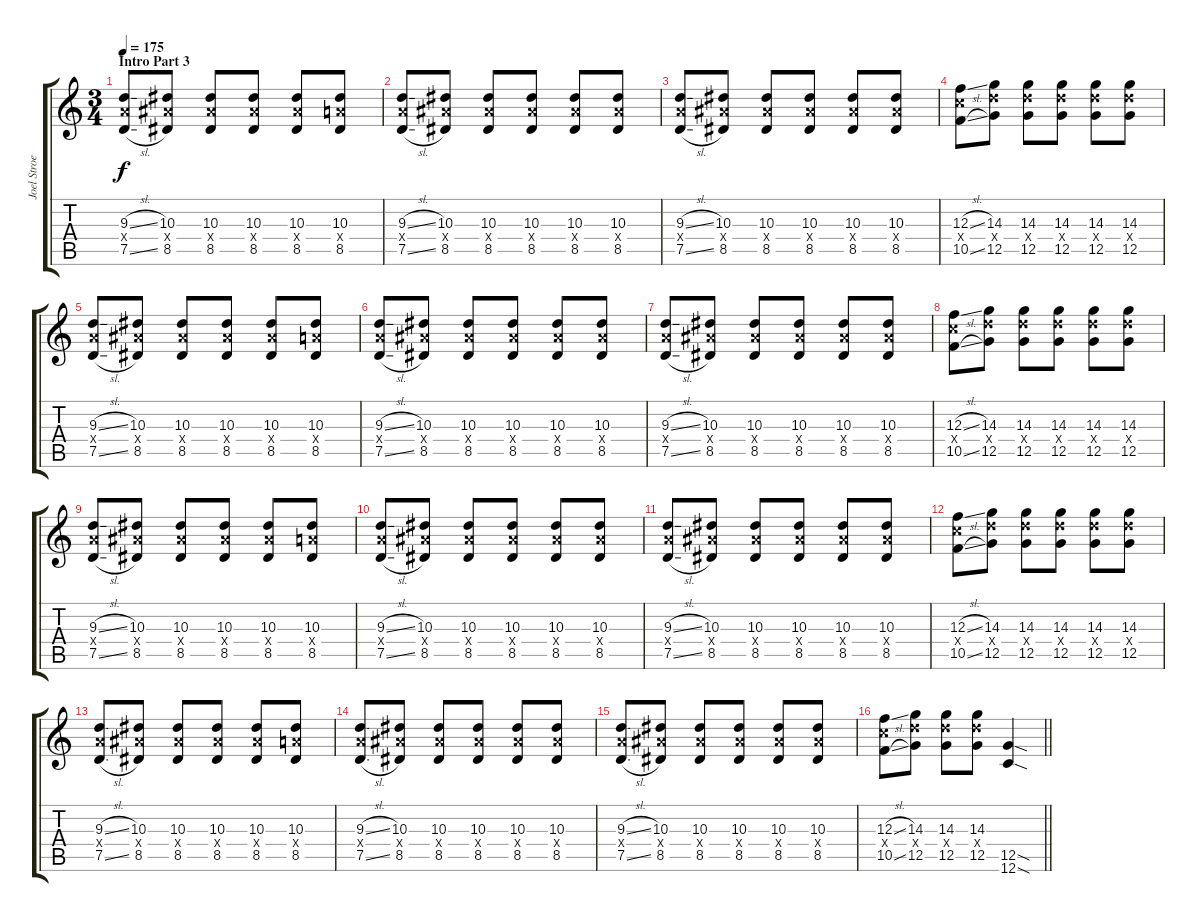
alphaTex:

\track ("Joel Stroetzel" "Joel Stroe") {instrument distortionguitar}
\staff {score tabs}
\tuning (D4 A3 F3 C3 G2 C2) {hide}
\ts (3 4)
\section ("" "Intro Part 3")
\tempo 175
\clef g2
\ks c
(9.3{sl} 9.4{x} 7.5{sl}).8{dy f} (10.3 10.4{x} 8.5).8 (10.3 10.4{x} 8.5).8 (10.3 10.4{x} 8.5).8 (10.3 10.4{x} 8.5).8 (10.3 9.4{x} 8.5).8 |
(9.3{sl} 9.4{x} 7.5{sl}).8 (10.3 10.4{x} 8.5).8 (10.3 10.4{x} 8.5).8 (10.3 10.4{x} 8.5).8 (10.3 10.4{x} 8.5).8 (10.3 10.4{x} 8.5).8 |
(9.3{sl} 9.4{x} 7.5{sl}).8 (10.3 10.4{x} 8.5).8 (10.3 10.4{x} 8.5).8 (10.3 10.4{x} 8.5).8 (10.3 10.4{x} 8.5).8 (10.3 10.4{x} 8.5).8 |
(12.3{sl} 12.4{x} 10.5{sl}).8 (14.3 14.4{x} 12.5).8 (14.3 14.4{x} 12.5).8 (14.3 14.4{x} 12.5).8 (14.3 14.4{x} 12.5).8 (14.3 14.4{x} 12.5).8 |
(9.3{sl} 9.4{x} 7.5{sl}).8 (10.3 10.4{x} 8.5).8 (10.3 10.4{x} 8.5).8 (10.3 10.4{x} 8.5).8 (10.3 10.4{x} 8.5).8 (10.3 9.4{x} 8.5).8 |
(9.3{sl} 9.4{x} 7.5{sl}).8 (10.3 10.4{x} 8.5).8 (10.3 10.4{x} 8.5).8 (10.3 10.4{x} 8.5).8 (10.3 10.4{x} 8.5).8 (10.3 10.4{x} 8.5).8 |
(9.3{sl} 9.4{x} 7.5{sl}).8 (10.3 10.4{x} 8.5).8 (10.3 10.4{x} 8.5).8 (10.3 10.4{x} 8.5).8 (10.3 10.4{x} 8.5).8 (10.3 10.4{x} 8.5).8 |
(12.3{sl} 12.4{x} 10.5{sl}).8 (14.3 14.4{x} 12.5).8 (14.3 14.4{x} 12.5).8 (14.3 14.4{x} 12.5).8 (14.3 14.4{x} 12.5).8 (14.3 14.4{x} 12.5).8 |
(9.3{sl} 9.4{x} 7.5{sl}).8 (10.3 10.4{x} 8.5).8 (10.3 10.4{x} 8.5).8 (10.3 10.4{x} 8.5).8 (10.3 10.4{x} 8.5).8 (10.3 9.4{x} 8.5).8 |
(9.3{sl} 9.4{x} 7.5{sl}).8 (10.3 10.4{x} 8.5).8 (10.3 10.4{x} 8.5).8 (10.3 10.4{x} 8.5).8 (10.3 10.4{x} 8.5).8 (10.3 10.4{x} 8.5).8 |
(9.3{sl} 9.4{x} 7.5{sl}).8 (10.3 10.4{x} 8.5).8 (10.3 10.4{x} 8.5).8 (10.3 10.4{x} 8.5).8 (10.3 10.4{x} 8.5).8 (10.3 10.4{x} 8.5).8 |
(12.3{sl} 12.4{x} 10.5{sl}).8 (14.3 14.4{x} 12.5).8 (14.3 14.4{x} 12.5).8 (14.3 14.4{x} 12.5).8 (14.3 14.4{x} 12.5).8 (14.3 14.4{x} 12.5).8 |
(9.3{sl} 9.4{x} 7.5{sl}).8 (10.3 10.4{x} 8.5).8 (10.3 10.4{x} 8.5).8 (10.3 10.4{x} 8.5).8 (10.3 10.4{x} 8.5).8 (10.3 9.4{x} 8.5).8 |
(9.3{sl} 9.4{x} 7.5{sl}).8 (10.3 10.4{x} 8.5).8 (10.3 10.4{x} 8.5).8 (10.3 10.4{x} 8.5).8 (10.3 10.4{x} 8.5).8 (10.3 10.4{x} 8.5).8 |
(9.3{sl} 9.4{x} 7.5{sl}).8 (10.3 10.4{x} 8.5).8 (10.3 10.4{x} 8.5).8 (10.3 10.4{x} 8.5).8 (10.3 10.4{x} 8.5).8 (10.3 10.4{x} 8.5).8 |
\barLineRight lightlight
(12.3{sl} 12.4{x} 10.5{sl}).8 (14.3 14.4{x} 12.5).8 (14.3 14.4{x} 12.5).8 (14.3 14.4{x} 12.5).8 (12.5{sod} 12.6{sod}).4
